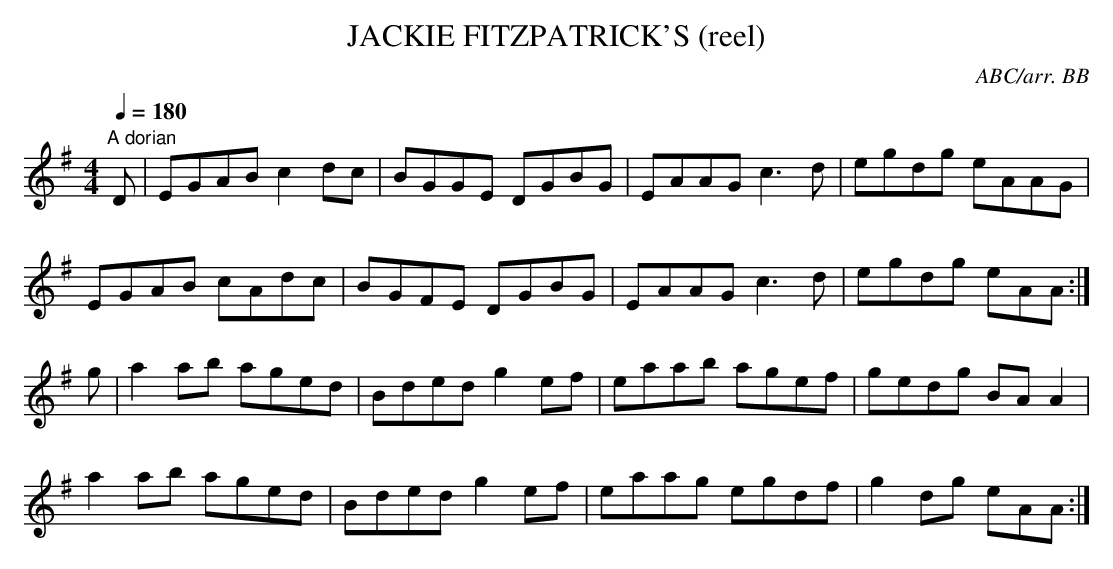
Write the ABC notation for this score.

X:1
T:JACKIE FITZPATRICK'S (reel)
C:ABC/arr. BB
Q:1/4=180
L:1/8
M:4/4
K:G
"A dorian"
D|EGAB c2 dc|BGGE DGBG|EAAG c3d|egdg eAAG|
EGAB cAdc|BGFE DGBG|EAAG c3d|egdg eAA :|
g|a2 ab aged|Bded g2ef|eaab agef|gedg BA A2|
a2 ab aged|Bded g2ef|eaag egdf|g2dg eAA :|
